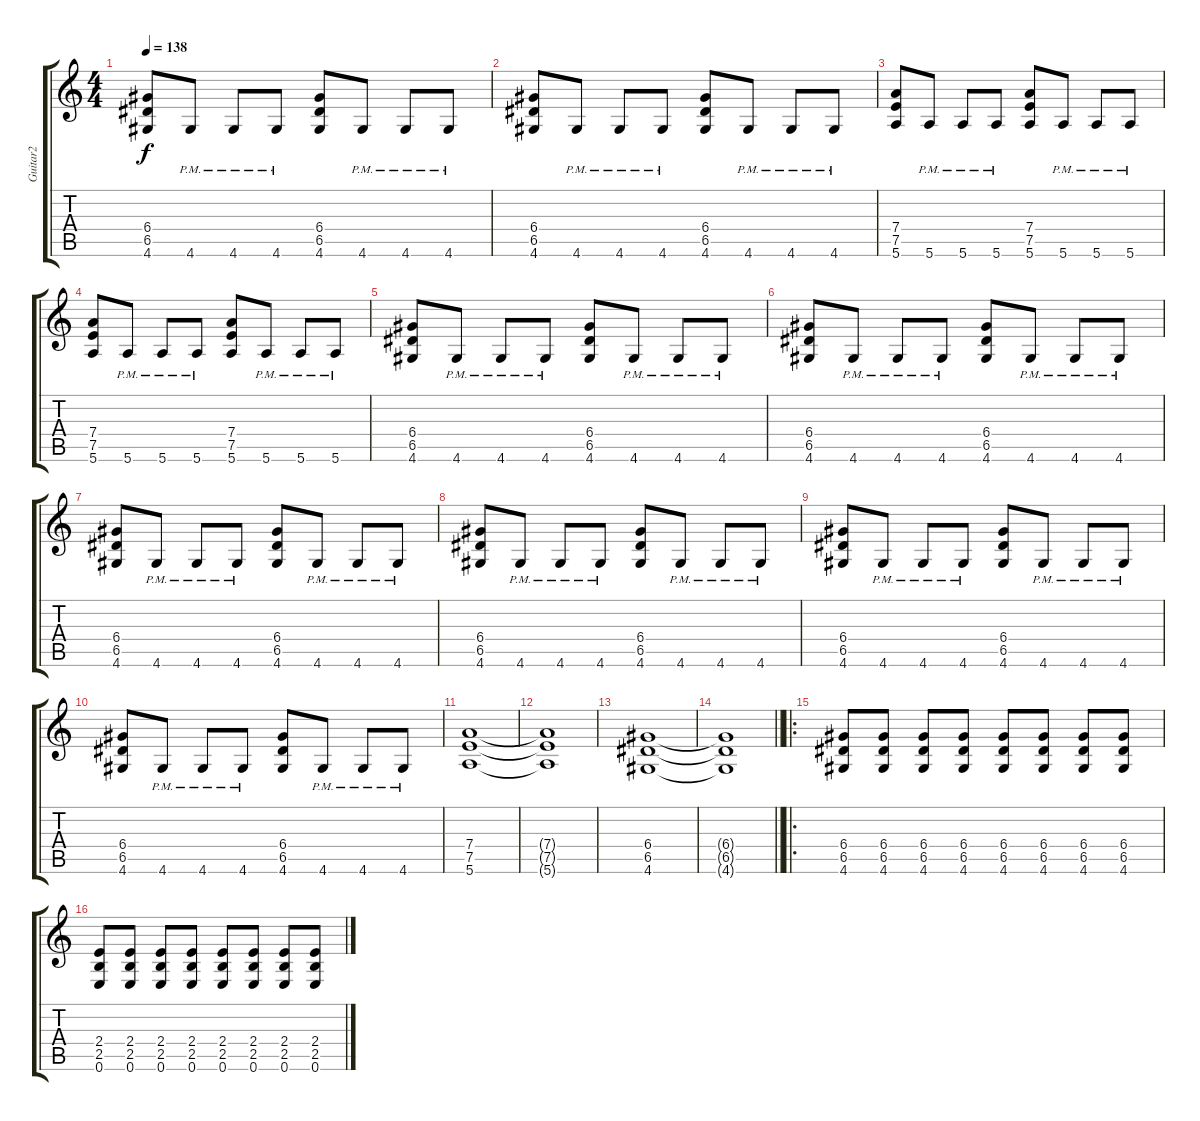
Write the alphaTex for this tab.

\track ("Guitar2" "Guitar2") {instrument electricguitarclean}
\staff {score tabs}
\tuning (E4 B3 G3 D3 A2 E2) {hide}
\ts (4 4)
\tempo 138
\clef g2
\ks c
(6.4 6.5 4.6).8{dy f} 4.6{pm}.8 4.6{pm}.8 4.6{pm}.8 (6.4 6.5 4.6).8 4.6{pm}.8 4.6{pm}.8 4.6{pm}.8 |
(6.4 6.5 4.6).8 4.6{pm}.8 4.6{pm}.8 4.6{pm}.8 (6.4 6.5 4.6).8 4.6{pm}.8 4.6{pm}.8 4.6{pm}.8 |
(7.4 7.5 5.6).8 5.6{pm}.8 5.6{pm}.8 5.6{pm}.8 (7.4 7.5 5.6).8 5.6{pm}.8 5.6{pm}.8 5.6{pm}.8 |
(7.4 7.5 5.6).8 5.6{pm}.8 5.6{pm}.8 5.6{pm}.8 (7.4 7.5 5.6).8 5.6{pm}.8 5.6{pm}.8 5.6{pm}.8 |
(6.4 6.5 4.6).8 4.6{pm}.8 4.6{pm}.8 4.6{pm}.8 (6.4 6.5 4.6).8 4.6{pm}.8 4.6{pm}.8 4.6{pm}.8 |
(6.4 6.5 4.6).8 4.6{pm}.8 4.6{pm}.8 4.6{pm}.8 (6.4 6.5 4.6).8 4.6{pm}.8 4.6{pm}.8 4.6{pm}.8 |
(6.4 6.5 4.6).8 4.6{pm}.8 4.6{pm}.8 4.6{pm}.8 (6.4 6.5 4.6).8 4.6{pm}.8 4.6{pm}.8 4.6{pm}.8 |
(6.4 6.5 4.6).8 4.6{pm}.8 4.6{pm}.8 4.6{pm}.8 (6.4 6.5 4.6).8 4.6{pm}.8 4.6{pm}.8 4.6{pm}.8 |
(6.4 6.5 4.6).8 4.6{pm}.8 4.6{pm}.8 4.6{pm}.8 (6.4 6.5 4.6).8 4.6{pm}.8 4.6{pm}.8 4.6{pm}.8 |
(6.4 6.5 4.6).8 4.6{pm}.8 4.6{pm}.8 4.6{pm}.8 (6.4 6.5 4.6).8 4.6{pm}.8 4.6{pm}.8 4.6{pm}.8 |
(7.4 7.5 5.6).1 |
(7.4{t} 7.5{t} 5.6{t}).1 |
(6.4 6.5 4.6).1 |
\barLineRight lightlight
(6.4{t} 6.5{t} 4.6{t}).1 |
\ro
(6.4 6.5 4.6).8{instrument distortionguitar} (6.4 6.5 4.6).8 (6.4 6.5 4.6).8 (6.4 6.5 4.6).8 (6.4 6.5 4.6).8 (6.4 6.5 4.6).8 (6.4 6.5 4.6).8 (6.4 6.5 4.6).8 |
(2.4 2.5 0.6).8 (2.4 2.5 0.6).8 (2.4 2.5 0.6).8 (2.4 2.5 0.6).8 (2.4 2.5 0.6).8 (2.4 2.5 0.6).8 (2.4 2.5 0.6).8 (2.4 2.5 0.6).8
